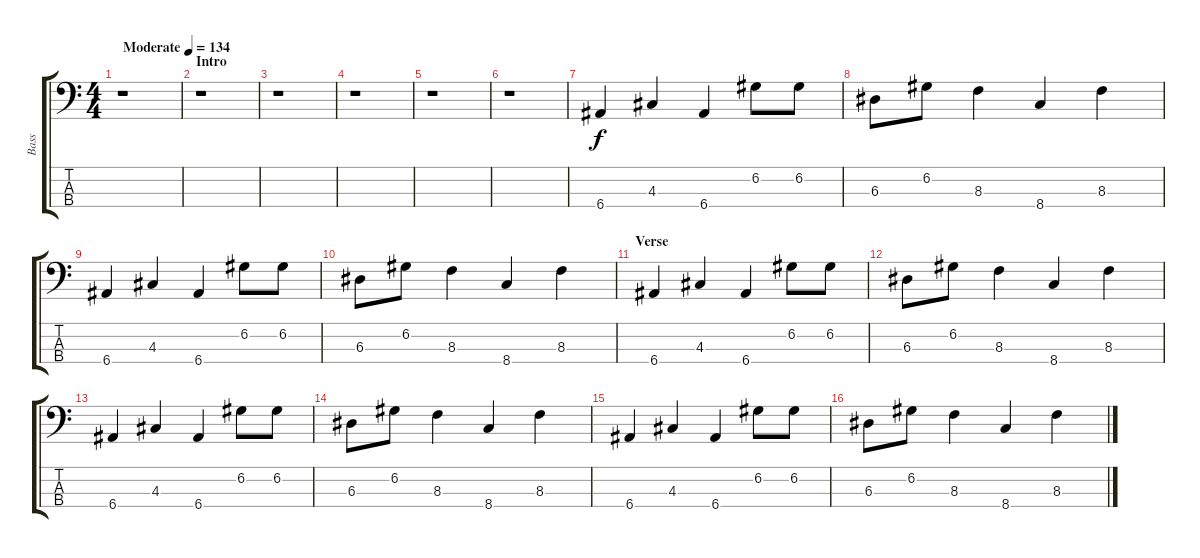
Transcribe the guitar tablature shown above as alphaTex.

\track ("Bass" "Bass") {instrument electricbasspick}
\staff {score tabs}
\tuning (G2 D2 A1 E1) {hide}
\ts (4 4)
\tempo (134 "Moderate")
\clef f4
\ks c
r.1{dy f instrument electricbasspick} |
\section ("" "Intro")
r.1 |
r.1 |
r.1 |
r.1 |
r.1 |
6.4.4 4.3.4 6.4.4 6.2.8 6.2.8 |
6.3.8 6.2.8 8.3.4 8.4.4 8.3.4 |
6.4.4 4.3.4 6.4.4 6.2.8 6.2.8 |
6.3.8 6.2.8 8.3.4 8.4.4 8.3.4 |
\section ("" "Verse")
6.4.4 4.3.4 6.4.4 6.2.8 6.2.8 |
6.3.8 6.2.8 8.3.4 8.4.4 8.3.4 |
6.4.4 4.3.4 6.4.4 6.2.8 6.2.8 |
6.3.8 6.2.8 8.3.4 8.4.4 8.3.4 |
6.4.4 4.3.4 6.4.4 6.2.8 6.2.8 |
6.3.8 6.2.8 8.3.4 8.4.4 8.3.4
